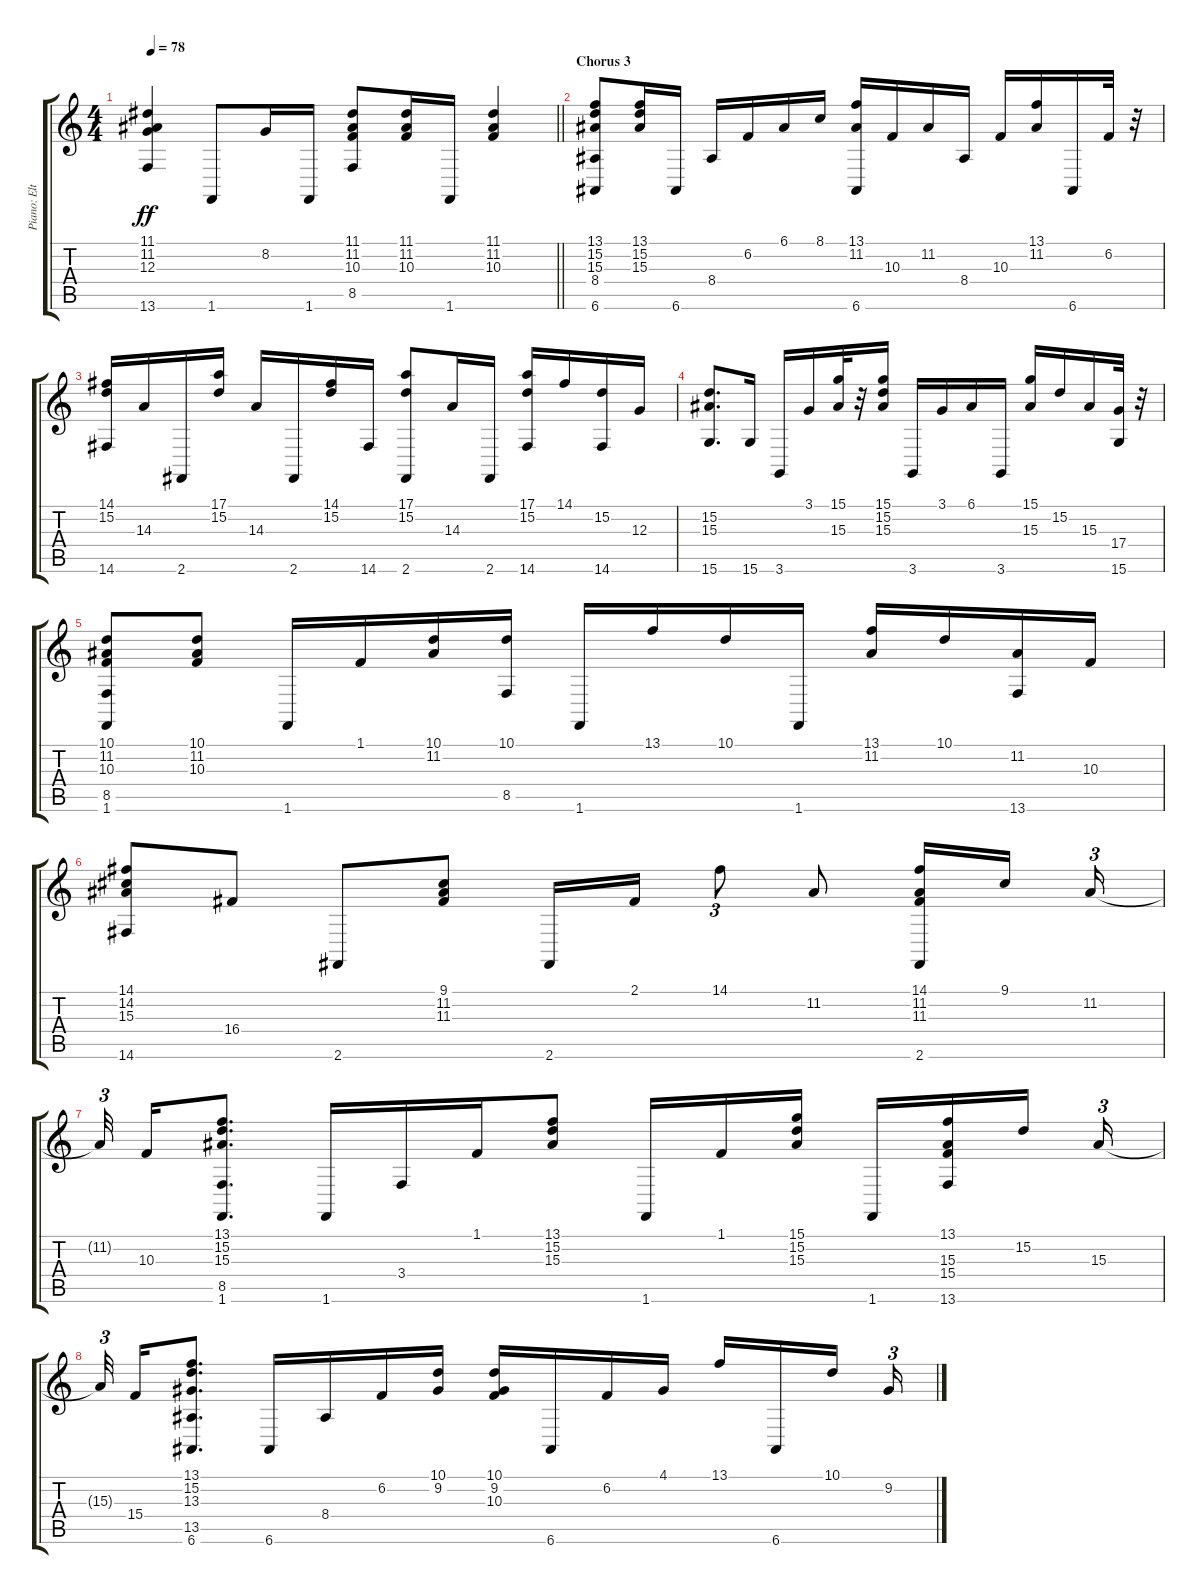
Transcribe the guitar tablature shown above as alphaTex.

\track ("Piano: Elton John" "Piano: Elt") {instrument acousticgrandpiano}
\staff {score tabs}
\tuning (E4 B3 G3 D3 A2 E2) {hide}
\ts (4 4)
\tempo 78
\clef g2
\barLineRight lightlight
\ks c
(11.1 11.2 12.3 13.6).4{dy ff} 1.6.8 8.2.16 1.6.16 (11.1 11.2 10.3 8.5).8 (11.1 11.2 10.3).16 1.6.16 (11.1 11.2 10.3).4 |
\section ("" "Chorus 3")
(13.1 15.2 15.3 8.4 6.6).8 (13.1 15.2 15.3).16 6.6.16 8.4.16 6.2.16 6.1.16 8.1.16 (13.1 11.2 6.6).16 10.3.16 11.2.16 8.4.16 10.3.16 (13.1 11.2).16 6.6.16 6.2.32 r.32 |
(14.1 15.2 14.6).16 14.3.16 2.6.16 (17.1 15.2).16 14.3.16 2.6.16 (14.1 15.2).16 14.6.16 (17.1 15.2 2.6).8 14.3.16 2.6.16 (17.1 15.2 14.6).16 14.1.16 (15.2 14.6).16 12.3.16 |
(15.2 15.3 15.6).8{d} 15.6.16 3.6.16 3.1.16 (15.1 15.3).32 r.32 (15.1 15.2 15.3).16 3.6.16 3.1.16 6.1.16 3.6.16 (15.1 15.3).16 15.2.16 15.3.16 (17.4 15.6).32 r.32 |
(10.1 11.2 10.3 8.5 1.6).8 (10.1 11.2 10.3).8 1.6.16 1.1.16 (10.1 11.2).16 (10.1 8.5).16 1.6.16 13.1.16 10.1.16 1.6.16 (13.1 11.2).16 10.1.16 (11.2 13.6).16 10.3.16 |
(14.1 14.2 15.3 14.6).8 16.4.8 2.6.8 (9.1 11.2 11.3).8 2.6.16 2.1.16 14.1.8{tu (3 2)} 11.2.8 (14.1 11.2 11.3 2.6).16 9.1.16{beam splitsecondary} 11.2.16{tu (3 2)} |
11.2{t}.32{tu (3 2) beam splitsecondary} 10.3.16 (13.1 15.2 15.3 8.5 1.6).8{d} 1.6.16 3.4.16 1.1.16 (13.1 15.2 15.3).8 1.6.16 1.1.16 (15.1 15.2 15.3).16 1.6.16 (13.1 15.3 15.4 13.6).16 15.2.16{beam splitsecondary} 15.3.16{tu (3 2)} |
15.3{t}.32{tu (3 2) beam splitsecondary} 15.4.16 (13.1 15.2 13.3 13.5 6.6).8{d} 6.6.16 8.4.16 6.2.16 (10.1 9.2).16 (10.1 9.2 10.3).16 6.6.16 6.2.16 4.1.16 13.1.16 6.6.16 10.1.16{beam splitsecondary} 9.2.16{tu (3 2)}
